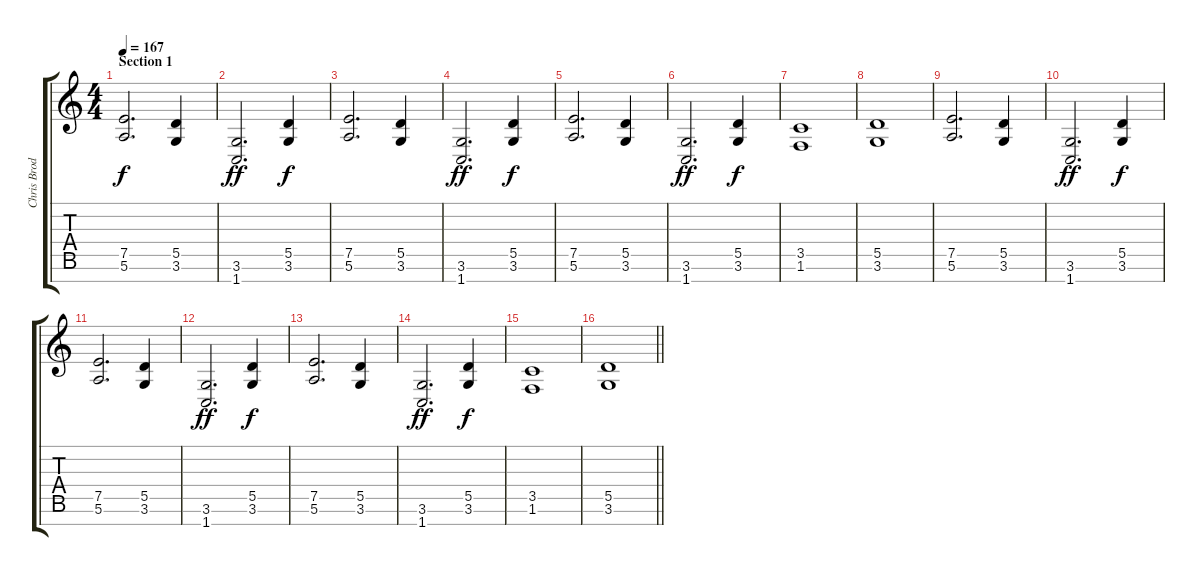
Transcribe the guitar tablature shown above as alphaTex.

\track ("Chris Broderick" "Chris Brod") {instrument distortionguitar}
\staff {score tabs}
\tuning (E4 B3 G3 D3 A2 E2 B1) {hide}
\ts (4 4)
\section ("" "Section 1")
\tempo 167
\clef g2
\ks c
(7.5 5.6).2{d dy f instrument distortionguitar} (5.5 3.6).4 |
(3.6 1.7).2{d dy ff} (5.5 3.6).4{dy f} |
(7.5 5.6).2{d} (5.5 3.6).4 |
(3.6 1.7).2{d dy ff} (5.5 3.6).4{dy f} |
(7.5 5.6).2{d} (5.5 3.6).4 |
(3.6 1.7).2{d dy ff} (5.5 3.6).4{dy f} |
(3.5 1.6).1 |
(5.5 3.6).1 |
(7.5 5.6).2{d} (5.5 3.6).4 |
(3.6 1.7).2{d dy ff} (5.5 3.6).4{dy f} |
(7.5 5.6).2{d} (5.5 3.6).4 |
(3.6 1.7).2{d dy ff} (5.5 3.6).4{dy f} |
(7.5 5.6).2{d} (5.5 3.6).4 |
(3.6 1.7).2{d dy ff} (5.5 3.6).4{dy f} |
(3.5 1.6).1 |
\barLineRight lightlight
(5.5 3.6).1
